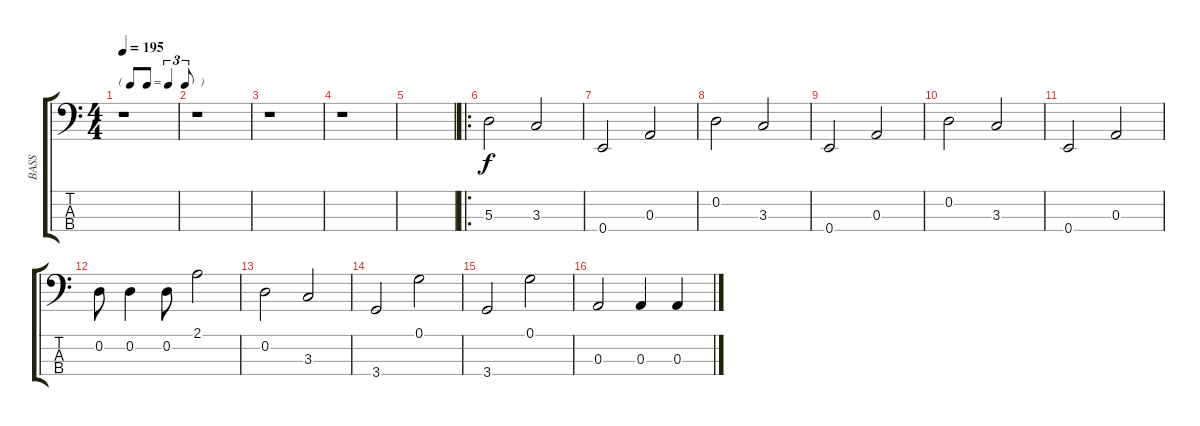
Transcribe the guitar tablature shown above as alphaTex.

\track ("BASS" "BASS") {instrument acousticbass}
\staff {score tabs}
\tuning (G2 D2 A1 E1) {hide}
\ts (4 4)
\tf triplet8th
\tempo 195
\clef f4
\ks c
r.1{dy f instrument acousticbass} |
r.1 |
r.1 |
r.1 |
|
\ro
5.3.2 3.3.2 |
0.4.2 0.3.2 |
0.2.2 3.3.2 |
0.4.2 0.3.2 |
0.2.2 3.3.2 |
0.4.2 0.3.2 |
0.2.8 0.2.4 0.2.8 2.1.2 |
0.2.2 3.3.2 |
3.4.2 0.1.2 |
3.4.2 0.1.2 |
0.3.2 0.3.4 0.3.4
